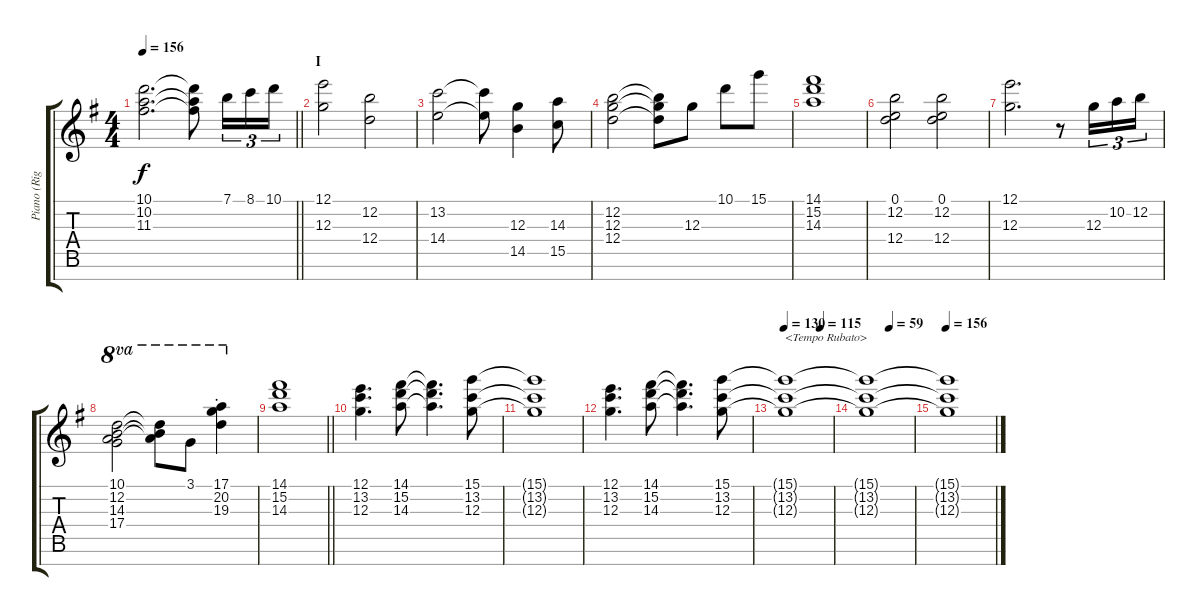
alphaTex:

\track ("Piano (Right Hand)" "Piano (Rig") {instrument acousticgrandpiano}
\staff {score tabs}
\tuning (E5 B4 G4 D4 A3 E3 B2) {hide}
\ts (4 4)
\tempo 156
\clef g2
\barLineRight lightlight
\ks g
(10.1{t} 10.2{t} 11.3{t}).2{d dy f} (10.1{t} 10.2{t} 11.3{t}).8 7.1.16{tu (3 2)} 8.1.16{tu (3 2)} 10.1.16{tu (3 2)} |
\section ("" "I")
(12.1 12.3).2 (12.2 12.4).2 |
(13.2 14.4).2 (13.2{t} 14.4{t}).8 (12.3 14.5).4 (14.3 15.5).8 |
(12.2 12.3 12.4).2 (12.2{t} 12.3{t} 12.4{t}).8 12.3.8 10.1.8 15.1.8 |
(14.1 15.2 14.3).1 |
(0.1 12.2 12.4).2 (0.1 12.2 12.4).2 |
(12.1 12.3).2{d} r.8 12.3.16{tu (3 2)} 10.2.16{tu (3 2)} 12.2.16{tu (3 2)} |
(10.1 12.2 14.3 17.4).2{ot 8va} (10.1{t} 12.2{t} 14.3{t}).8{ot 8va} 3.1.8{ot 8va} (17.1{st} 20.2{st} 19.3{st}).4{ot 8va} |
\barLineRight lightlight
(14.1 15.2 14.3).1 |
(12.1 13.2 12.3).4{d} (14.1 15.2 14.3).8 (14.1{t} 15.2{t} 14.3{t}).4{d} (15.1 13.2 12.3).8 |
(15.1{t} 13.2{t} 12.3{t}).1 |
(12.1 13.2 12.3).4{d} (14.1 15.2 14.3).8 (14.1{t} 15.2{t} 14.3{t}).4{d} (15.1 13.2 12.3).8 |
\tempo 130
\tempo (115 0.75)
(15.1{t} 13.2{t} 12.3{t}).1{txt "<Tempo Rubato>"} |
\tempo (59 0.5)
(15.1{t} 13.2{t} 12.3{t}).1{volume 0} |
\tempo 156
(15.1{t} 13.2{t} 12.3{t}).1
